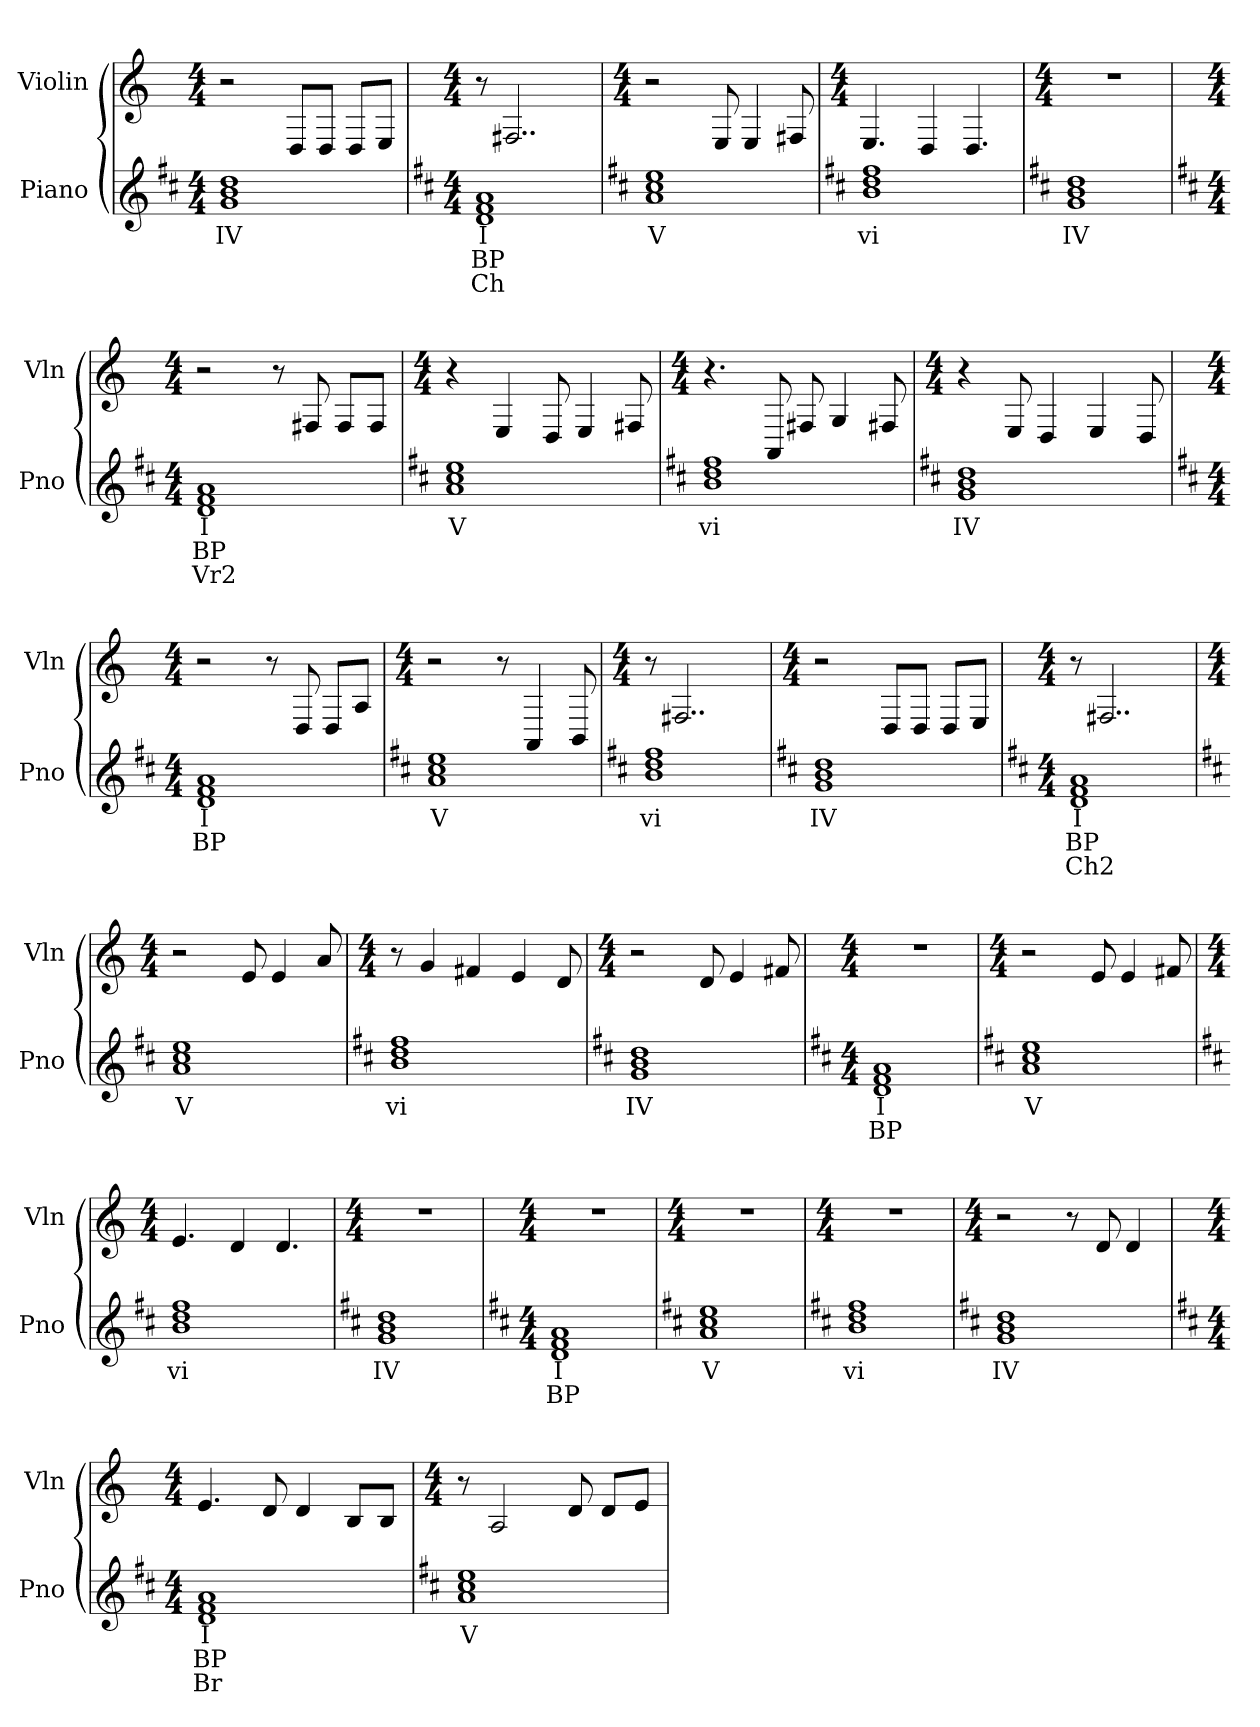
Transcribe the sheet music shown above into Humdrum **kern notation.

**kern	**text	**text	**text	**kern
*part2	*part2	*part2	*part2	*part1
*staff2	*staff2	*staff2	*staff2	*staff1
*I"Piano	*	*	*	*I"Violin
*I'Pno	*	*	*	*I'Vln
*k[f#c#]	*	*	*	*
*D:	*	*	*	*
*M4/4	*	*	*	*M4/4
=	=	=	=	=
1g 1b 1dd	IV	.	.	2r
.	.	.	.	8DL
.	.	.	.	8DJ
.	.	.	.	8DL
.	.	.	.	8EJ
=	=	=	=	=
*k[f#c#]	*	*	*	*
*D:	*	*	*	*
*M4/4	*	*	*	*M4/4
1d 1f# 1a	I	BP	Ch	8r
.	.	.	.	2..F#X
=	=	=	=	=
*k[f#c#]	*	*	*	*
*D:	*	*	*	*
*	*	*	*	*M4/4
1a 1cc# 1ee	V	.	.	2r
.	.	.	.	8E
.	.	.	.	4E
.	.	.	.	8F#X
=	=	=	=	=
*k[f#c#]	*	*	*	*
*D:	*	*	*	*
*	*	*	*	*M4/4
1b 1dd 1ff#	vi	.	.	4.E
.	.	.	.	4D
.	.	.	.	4.D
=	=	=	=	=
*k[f#c#]	*	*	*	*
*D:	*	*	*	*
*	*	*	*	*M4/4
1g 1b 1dd	IV	.	.	1r
=	=	=	=	=
*k[f#c#]	*	*	*	*
*D:	*	*	*	*
*M4/4	*	*	*	*M4/4
1d 1f# 1a	I	BP	Vr2	2r
.	.	.	.	8r
.	.	.	.	8F#X
.	.	.	.	8F#L
.	.	.	.	8F#J
=	=	=	=	=
*k[f#c#]	*	*	*	*
*D:	*	*	*	*
*	*	*	*	*M4/4
1a 1cc# 1ee	V	.	.	4r
.	.	.	.	4E
.	.	.	.	8D
.	.	.	.	4E
.	.	.	.	8F#X
=	=	=	=	=
*k[f#c#]	*	*	*	*
*D:	*	*	*	*
*	*	*	*	*M4/4
1b 1dd 1ff#	vi	.	.	4.r
.	.	.	.	8AA
.	.	.	.	8F#X
.	.	.	.	4G
.	.	.	.	8F#X
=	=	=	=	=
*k[f#c#]	*	*	*	*
*D:	*	*	*	*
*	*	*	*	*M4/4
1g 1b 1dd	IV	.	.	4r
.	.	.	.	8E
.	.	.	.	4D
.	.	.	.	4E
.	.	.	.	8D
=	=	=	=	=
*k[f#c#]	*	*	*	*
*D:	*	*	*	*
*M4/4	*	*	*	*M4/4
1d 1f# 1a	I	BP	.	2r
.	.	.	.	8r
.	.	.	.	8D
.	.	.	.	8DL
.	.	.	.	8AJ
=	=	=	=	=
*k[f#c#]	*	*	*	*
*D:	*	*	*	*
*	*	*	*	*M4/4
1a 1cc# 1ee	V	.	.	2r
.	.	.	.	8r
.	.	.	.	4AA
.	.	.	.	8BB
=	=	=	=	=
*k[f#c#]	*	*	*	*
*D:	*	*	*	*
*	*	*	*	*M4/4
1b 1dd 1ff#	vi	.	.	8r
.	.	.	.	2..F#X
=	=	=	=	=
*k[f#c#]	*	*	*	*
*D:	*	*	*	*
*	*	*	*	*M4/4
1g 1b 1dd	IV	.	.	2r
.	.	.	.	8DL
.	.	.	.	8DJ
.	.	.	.	8DL
.	.	.	.	8EJ
=	=	=	=	=
*k[f#c#]	*	*	*	*
*D:	*	*	*	*
*M4/4	*	*	*	*M4/4
1d 1f# 1a	I	BP	Ch2	8r
.	.	.	.	2..F#X
=	=	=	=	=
*k[f#c#]	*	*	*	*
*D:	*	*	*	*
*	*	*	*	*M4/4
1a 1cc# 1ee	V	.	.	2r
.	.	.	.	8e
.	.	.	.	4e
.	.	.	.	8a
=	=	=	=	=
*k[f#c#]	*	*	*	*
*D:	*	*	*	*
*	*	*	*	*M4/4
1b 1dd 1ff#	vi	.	.	8r
.	.	.	.	4g
.	.	.	.	4f#X
.	.	.	.	4e
.	.	.	.	8d
=	=	=	=	=
*k[f#c#]	*	*	*	*
*D:	*	*	*	*
*	*	*	*	*M4/4
1g 1b 1dd	IV	.	.	2r
.	.	.	.	8d
.	.	.	.	4e
.	.	.	.	8f#X
=	=	=	=	=
*k[f#c#]	*	*	*	*
*D:	*	*	*	*
*M4/4	*	*	*	*M4/4
1d 1f# 1a	I	BP	.	1r
=	=	=	=	=
*k[f#c#]	*	*	*	*
*D:	*	*	*	*
*	*	*	*	*M4/4
1a 1cc# 1ee	V	.	.	2r
.	.	.	.	8e
.	.	.	.	4e
.	.	.	.	8f#X
=	=	=	=	=
*k[f#c#]	*	*	*	*
*D:	*	*	*	*
*	*	*	*	*M4/4
1b 1dd 1ff#	vi	.	.	4.e
.	.	.	.	4d
.	.	.	.	4.d
=	=	=	=	=
*k[f#c#]	*	*	*	*
*D:	*	*	*	*
*	*	*	*	*M4/4
1g 1b 1dd	IV	.	.	1r
=	=	=	=	=
*k[f#c#]	*	*	*	*
*D:	*	*	*	*
*M4/4	*	*	*	*M4/4
1d 1f# 1a	I	BP	.	1r
=	=	=	=	=
*k[f#c#]	*	*	*	*
*D:	*	*	*	*
*	*	*	*	*M4/4
1a 1cc# 1ee	V	.	.	1r
=	=	=	=	=
*k[f#c#]	*	*	*	*
*D:	*	*	*	*
*	*	*	*	*M4/4
1b 1dd 1ff#	vi	.	.	1r
=	=	=	=	=
*k[f#c#]	*	*	*	*
*D:	*	*	*	*
*	*	*	*	*M4/4
1g 1b 1dd	IV	.	.	2r
.	.	.	.	8r
.	.	.	.	8d
.	.	.	.	4d
=	=	=	=	=
*k[f#c#]	*	*	*	*
*D:	*	*	*	*
*M4/4	*	*	*	*M4/4
1d 1f# 1a	I	BP	Br	4.e
.	.	.	.	8d
.	.	.	.	4d
.	.	.	.	8BL
.	.	.	.	8BJ
=	=	=	=	=
*k[f#c#]	*	*	*	*
*D:	*	*	*	*
*	*	*	*	*M4/4
1a 1cc# 1ee	V	.	.	8r
.	.	.	.	2A
.	.	.	.	8d
.	.	.	.	8dL
.	.	.	.	8eJ
=	=	=	=	=
*-	*-	*-	*-	*-
